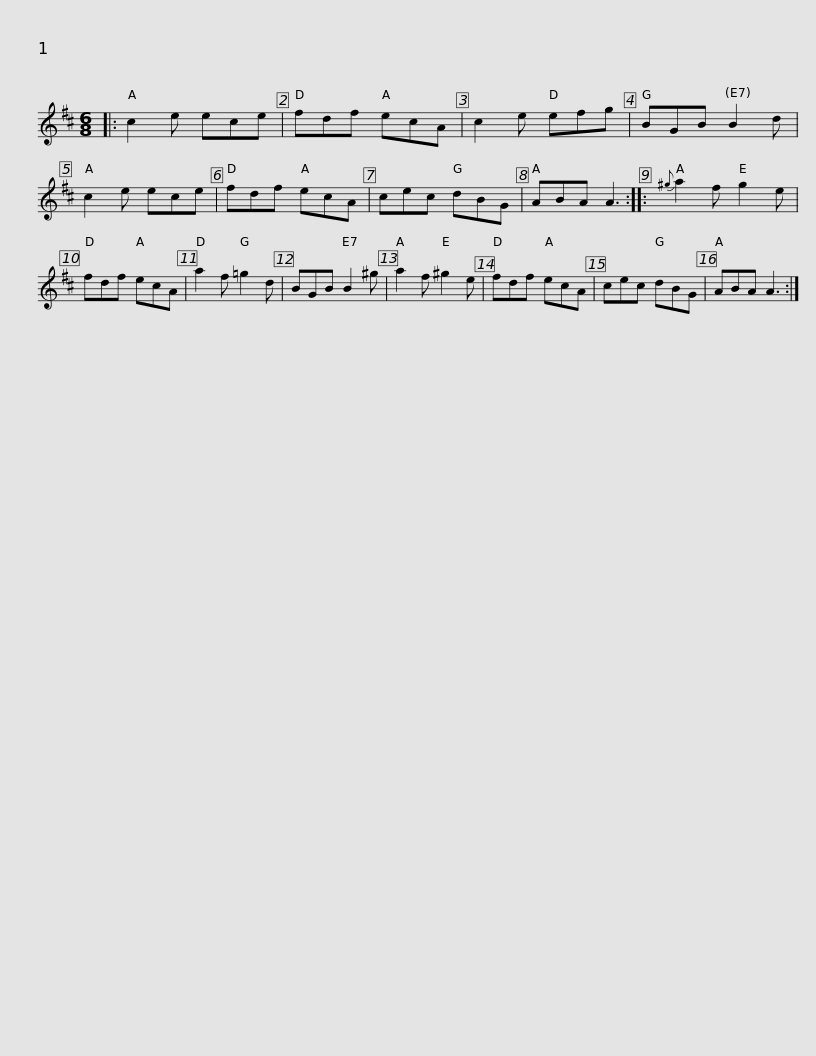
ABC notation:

X:1
L:1/8
M:6/8
I:linebreak $
K:D
V:1 treble
V:1
|: c2 e ece | fdf ecA | c2 e efg | BGB B2 d | c2 e ece | %5
 fdf ecA | cec dBG |$ ABA A3 ::{^g} a2 f g2 e | fdf ecA | %10
 a2 f =g2 d | BGB B2 ^g | a2 f ^g2 e | fdf ecA | cec dBG |$ %15
 ABA A3 :| %16
